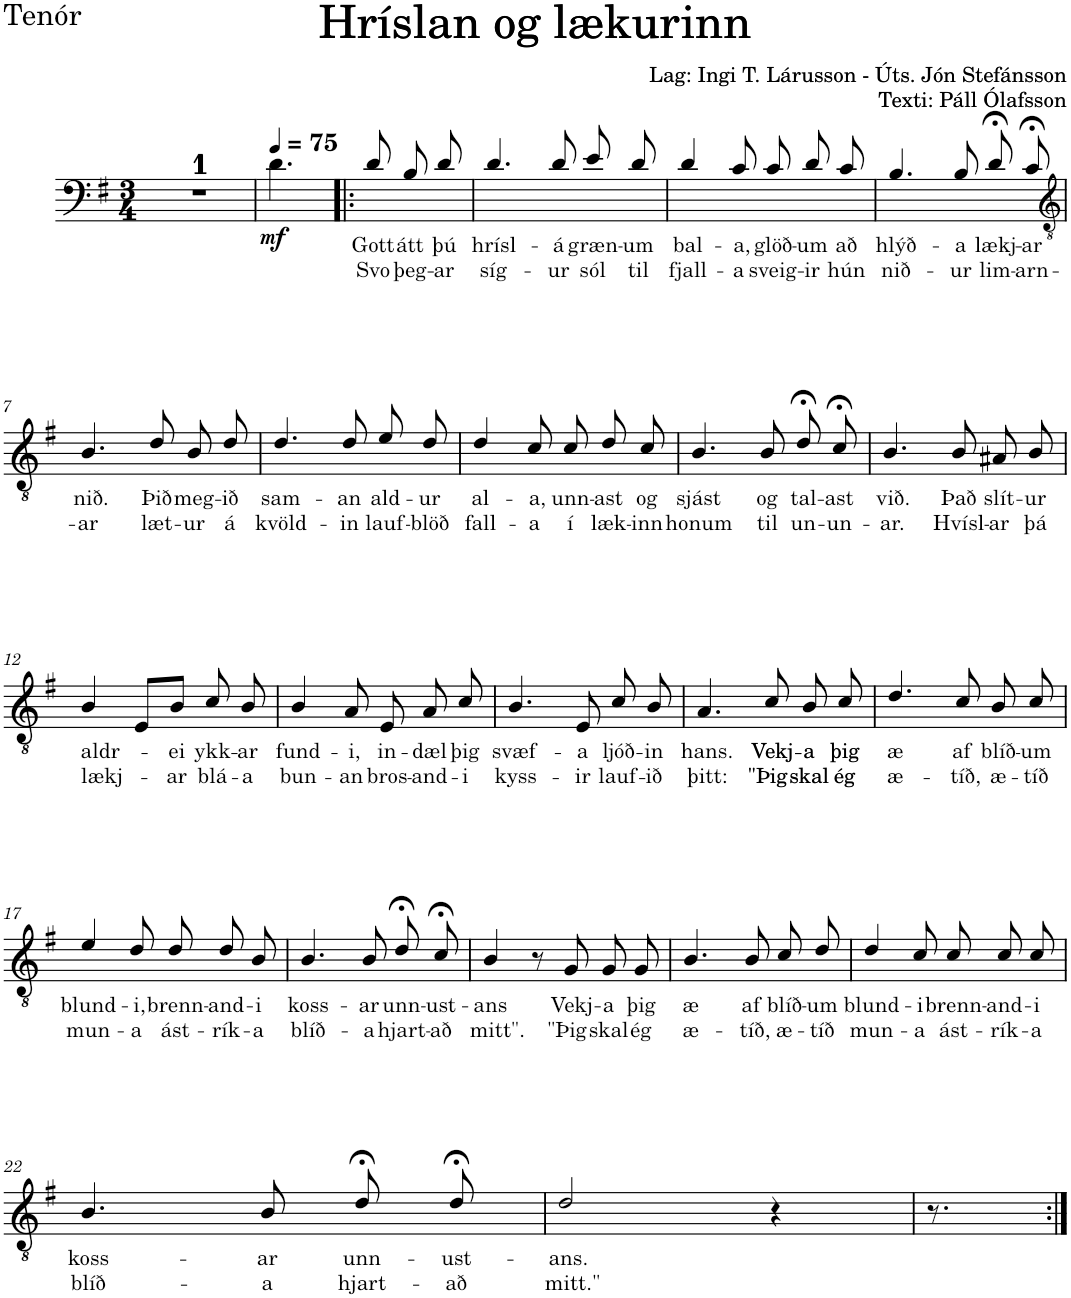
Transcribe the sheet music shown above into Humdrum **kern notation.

**kern	**text	**text	**dynam
*part1	*part1	*part1	*part1
*staff1	*staff1	*staff1	*staff1
*I"Tenor	*	*	*
*I'T.	*	*	*
*clefF4	*	*	*
*k[f#]	*	*	*
*M3/4	*	*	*
=1	=1	=1	=1
2.r	.	.	.
=2	=2	=2	=2
*MM75	*	*	*
!	!	!	!LO:DY:b
4.d\	.	.	mf
=3!|:	=3!|:	=3!|:	=3!|:
!	!LO:LY:b	!LO:LY:b	!
8d/	Gott	Svo	.
!	!LO:LY:b	!LO:LY:b	!
8B/	átt	þeg-	.
!	!LO:LY:b	!LO:LY:b	!
8d/	þú	-ar	.
=4	=4	=4	=4
!	!LO:LY:b	!LO:LY:b	!
4.d/	hrísl-	síg-	.
!	!LO:LY:b	!LO:LY:b	!
8d/	-á	-ur	.
!	!LO:LY:b	!LO:LY:b	!
8e/	græn-	sól	.
!	!LO:LY:b	!LO:LY:b	!
8d/	-um	til	.
=5	=5	=5	=5
!	!LO:LY:b	!LO:LY:b	!
4d/	bal-	fjall-	.
!	!LO:LY:b	!LO:LY:b	!
8c/	-a,	-a	.
!	!LO:LY:b	!LO:LY:b	!
8c/	glöð-	sveig-	.
!	!LO:LY:b	!LO:LY:b	!
8d/	-um	-ir	.
!	!LO:LY:b	!LO:LY:b	!
8c/	að	hún	.
=6	=6	=6	=6
!	!LO:LY:b	!LO:LY:b	!
4.B/	hlýð-	nið-	.
!	!LO:LY:b	!LO:LY:b	!
8B/	-a	-ur	.
!	!LO:LY:b	!LO:LY:b	!
8d;</	lækj-	lim-	.
!	!LO:LY:b	!LO:LY:b	!
8c;</	-ar	-arn-	.
!!LO:LB:g=z
=7	=7	=7	=7
*clefGv2	*	*	*
!	!LO:LY:b	!LO:LY:b	!
4.B/	nið.	-ar	.
!	!LO:LY:b	!LO:LY:b	!
8d/	Þið	læt-	.
!	!LO:LY:b	!LO:LY:b	!
8B/	meg-	-ur	.
!	!LO:LY:b	!LO:LY:b	!
8d/	-ið	á	.
=8	=8	=8	=8
!	!LO:LY:b	!LO:LY:b	!
4.d/	sam-	kvöld-	.
!	!LO:LY:b	!LO:LY:b	!
8d/	-an	-in	.
!	!LO:LY:b	!LO:LY:b	!
8e/	ald-	lauf-	.
!	!LO:LY:b	!LO:LY:b	!
8d/	-ur	-blöð	.
=9	=9	=9	=9
!	!LO:LY:b	!LO:LY:b	!
4d/	al-	fall-	.
!	!LO:LY:b	!LO:LY:b	!
8c/	-a,	-a	.
!	!LO:LY:b	!LO:LY:b	!
8c/	unn-	í	.
!	!LO:LY:b	!LO:LY:b	!
8d/	-ast	læk-	.
!	!LO:LY:b	!LO:LY:b	!
8c/	og	-inn	.
=10	=10	=10	=10
!	!LO:LY:b	!LO:LY:b	!
4.B/	sjást	honum	.
!	!LO:LY:b	!LO:LY:b	!
8B/	og	til	.
!	!LO:LY:b	!LO:LY:b	!
8d;</	tal-	un-	.
!	!LO:LY:b	!LO:LY:b	!
8c;</	-ast	-un-	.
=11	=11	=11	=11
!	!LO:LY:b	!LO:LY:b	!
4.B/	við.	-ar.	.
!	!LO:LY:b	!LO:LY:b	!
8B/	Það	Hvísl-	.
!	!LO:LY:b	!LO:LY:b	!
8A#X/	slít-	-ar	.
!	!LO:LY:b	!LO:LY:b	!
8B/	-ur	þá	.
!!LO:LB:g=z
=12	=12	=12	=12
!	!LO:LY:b	!LO:LY:b	!
4B/	aldr-	lækj-	.
8E/L	.	.	.
!	!LO:LY:b	!LO:LY:b	!
8B/J	-ei	-ar	.
!	!LO:LY:b	!LO:LY:b	!
8c/	ykk-	blá-	.
!	!LO:LY:b	!LO:LY:b	!
8B/	-ar	-a	.
=13	=13	=13	=13
!	!LO:LY:b	!LO:LY:b	!
4B/	fund-	bun-	.
!	!LO:LY:b	!LO:LY:b	!
8A/	-i,	-an	.
!	!LO:LY:b	!LO:LY:b	!
8E/	in-	bros-	.
!	!LO:LY:b	!LO:LY:b	!
8A/	-dæl	-and-	.
!	!LO:LY:b	!LO:LY:b	!
8c/	þig	-i	.
=14	=14	=14	=14
!	!LO:LY:b	!LO:LY:b	!
4.B/	svæf-	kyss-	.
!	!LO:LY:b	!LO:LY:b	!
8E/	-a	-ir	.
!	!LO:LY:b	!LO:LY:b	!
8c/	ljóð-	lauf-	.
!	!LO:LY:b	!LO:LY:b	!
8B/	-in	-ið	.
=15	=15	=15	=15
!	!LO:LY:b	!LO:LY:b	!
4.A/	hans.	þitt:	.
!	!LO:LY:b	!LO:LY:b	!
8c/	Vekj-	"Þig	.
!	!LO:LY:b	!LO:LY:b	!
8B/	-a	skal	.
!	!LO:LY:b	!LO:LY:b	!
8c/	þig	ég	.
=16	=16	=16	=16
!	!LO:LY:b	!LO:LY:b	!
4.d/	æ	æ-	.
!	!LO:LY:b	!LO:LY:b	!
8c/	af	-tíð,	.
!	!LO:LY:b	!LO:LY:b	!
8B/	blíð-	æ-	.
!	!LO:LY:b	!LO:LY:b	!
8c/	-um	-tíð	.
!!LO:LB:g=z
=17	=17	=17	=17
!	!LO:LY:b	!LO:LY:b	!
4e/	blund-	mun-	.
!	!LO:LY:b	!LO:LY:b	!
8d/	-i,	-a	.
!	!LO:LY:b	!LO:LY:b	!
8d/	brenn-	ást-	.
!	!LO:LY:b	!LO:LY:b	!
8d/	-and-	-rík-	.
!	!LO:LY:b	!LO:LY:b	!
8B/	-i	-a	.
=18	=18	=18	=18
!	!LO:LY:b	!LO:LY:b	!
4.B/	koss-	blíð-	.
!	!LO:LY:b	!LO:LY:b	!
8B/	-ar	-a	.
!	!LO:LY:b	!LO:LY:b	!
8d;</	unn-	hjart-	.
!	!LO:LY:b	!LO:LY:b	!
8c;</	-ust-	-að	.
=19	=19	=19	=19
!	!LO:LY:b	!LO:LY:b	!
4B/	-ans	mitt".	.
8r	.	.	.
!	!LO:LY:b	!LO:LY:b	!
8G/	Vekj-	"Þig	.
!	!LO:LY:b	!LO:LY:b	!
8G/	-a	skal	.
!	!LO:LY:b	!LO:LY:b	!
8G/	þig	ég	.
=20	=20	=20	=20
!	!LO:LY:b	!LO:LY:b	!
4.B/	æ	æ-	.
!	!LO:LY:b	!LO:LY:b	!
8B/	af	-tíð,	.
!	!LO:LY:b	!LO:LY:b	!
8c/	blíð-	æ-	.
!	!LO:LY:b	!LO:LY:b	!
8d/	-um	-tíð	.
=21	=21	=21	=21
!	!LO:LY:b	!LO:LY:b	!
4d/	blund-	mun-	.
!	!LO:LY:b	!LO:LY:b	!
8c/	-i	-a	.
!	!LO:LY:b	!LO:LY:b	!
8c/	brenn-	ást-	.
!	!LO:LY:b	!LO:LY:b	!
8c/	-and-	-rík-	.
!	!LO:LY:b	!LO:LY:b	!
8c/	-i	-a	.
!!LO:LB:g=z
=22	=22	=22	=22
!	!LO:LY:b	!LO:LY:b	!
4.B/	koss-	blíð-	.
!	!LO:LY:b	!LO:LY:b	!
8B/	-ar	-a	.
!	!LO:LY:b	!LO:LY:b	!
8d;</	unn-	hjart-	.
!	!LO:LY:b	!LO:LY:b	!
8d;</	-ust-	-að	.
=23	=23	=23	=23
!	!LO:LY:b	!LO:LY:b	!
2d/	-ans.	mitt."	.
4r	.	.	.
=24	=24	=24	=24
8.r	.	.	.
=:|!	=:|!	=:|!	=:|!
*-	*-	*-	*-
